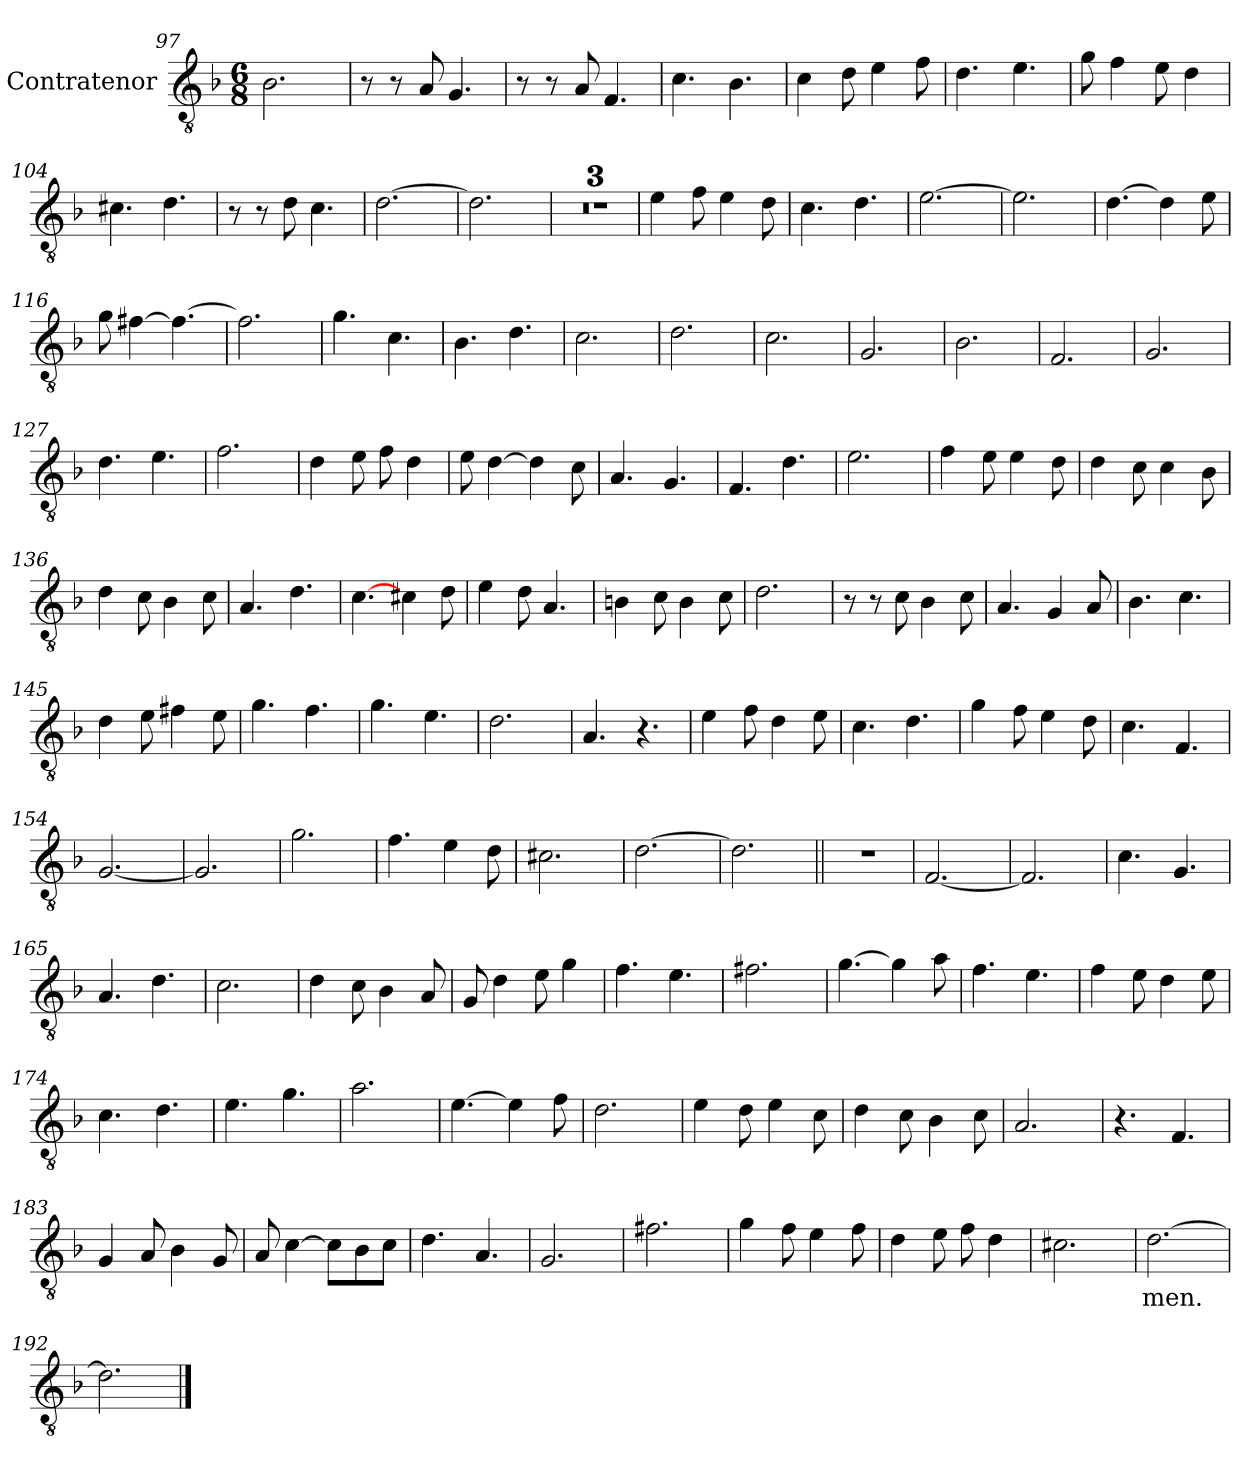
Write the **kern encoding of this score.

**kern	**text
*part1	*part1
*staff1	*staff1
*I"Contratenor	*
*clefGv2	*
*k[b-]	*
*F:	*
*M6/8	*
=97	=97
2.B-\	.
=98	=98
8r	.
8r	.
8A/	.
4.G/	.
=99	=99
8r	.
8r	.
8A/	.
4.F/	.
=100	=100
4.c\	.
4.B-\	.
=101	=101
4c\	.
8d\	.
4e\	.
8f\	.
=102	=102
4.d\	.
4.e\	.
=103	=103
8g\	.
4f\	.
8e\	.
4d\	.
=104	=104
4.c#X\	.
4.d\	.
!!LO:LB:g=z
=105	=105
8r	.
8r	.
8d\	.
4.c\	.
=106	=106
[2.d\	.
=107	=107
2.d\]	.
=108	=108
2.r	.
=109	=109
2.r	.
=110	=110
2.r	.
=111	=111
4e\	.
8f\	.
4e\	.
8d\	.
=112	=112
4.c\	.
4.d\	.
=113	=113
[2.e\	.
=114	=114
2.e\]	.
=115	=115
[4.d\	.
4d\]	.
8e\	.
=116	=116
8g\	.
[4f#X\	.
4.f#\_	.
!!LO:LB:g=z
=117	=117
2.f#\]	.
=118	=118
4.g\	.
4.c\	.
=119	=119
4.B-\	.
4.d\	.
=120	=120
2.c\	.
=121	=121
2.d\	.
=122	=122
2.c\	.
=123	=123
2.G/	.
=124	=124
2.B-\	.
=125	=125
2.F/	.
=126	=126
2.G/	.
=127	=127
4.d\	.
4.e\	.
=128	=128
2.f\	.
=129	=129
4d\	.
8e\	.
8f\	.
4d\	.
!!LO:LB:g=z
=130	=130
8e\	.
[4d\	.
4d\]	.
8c\	.
=131	=131
4.A/	.
4.G/	.
=132	=132
4.F/	.
4.d\	.
=133	=133
2.e\	.
=134	=134
4f\	.
8e\	.
4e\	.
8d\	.
=135	=135
4d\	.
8c\	.
4c\	.
8B-\	.
=136	=136
4d\	.
8c\	.
4B-\	.
8c\	.
=137	=137
4.A/	.
4.d\	.
=138	=138
[4.c\	.
4c#\	.
8d\	.
=139	=139
4e\	.
8d\	.
4.A/	.
=140	=140
4Bn\	.
8c\	.
4B\	.
8c\	.
!!LO:LB:g=z
=141	=141
2.d\	.
=142	=142
8r	.
8r	.
8c\	.
4B-\	.
8c\	.
=143	=143
4.A/	.
4G/	.
8A/	.
=144	=144
4.B-\	.
4.c\	.
=145	=145
4d\	.
8e\	.
4f#X\	.
8e\	.
=146	=146
4.g\	.
4.f\	.
=147	=147
4.g\	.
4.e\	.
=148	=148
2.d\	.
=149	=149
4.A/	.
4.r	.
=150	=150
4e\	.
8f\	.
4d\	.
8e\	.
=151	=151
4.c\	.
4.d\	.
!!LO:LB:g=z
=152	=152
4g\	.
8f\	.
4e\	.
8d\	.
=153	=153
4.c\	.
4.F/	.
=154	=154
[2.G/	.
=155	=155
2.G/]	.
=156	=156
2.g\	.
=157	=157
4.f\	.
4e\	.
8d\	.
=158	=158
2.c#X\	.
=159	=159
[2.d\	.
=160	=160
2.d\]	.
!!LO:PB:g=z
=161||	=161||
!	!LO:LY:b
2.r	A-
=162	=162
[2.F/	.
=163	=163
2.F/]	.
=164	=164
4.c\	.
4.G/	.
=165	=165
4.A/	.
4.d\	.
=166	=166
2.c\	.
=167	=167
4d\	.
8c\	.
4B-\	.
8A/	.
=168	=168
8G/	.
4d\	.
8e\	.
4g\	.
=169	=169
4.f\	.
4.e\	.
=170	=170
2.f#X\	.
!!LO:LB:g=z
=171	=171
[4.g\	.
4g\]	.
8a\	.
=172	=172
4.f\	.
4.e\	.
=173	=173
4f\	.
8e\	.
4d\	.
8e\	.
=174	=174
4.c\	.
4.d\	.
=175	=175
4.e\	.
4.g\	.
=176	=176
2.a\	.
=177	=177
[4.e\	.
4e\]	.
8f\	.
=178	=178
2.d\	.
!!LO:LB:g=z
=179	=179
4e\	.
8d\	.
4e\	.
8c\	.
=180	=180
4d\	.
8c\	.
4B-\	.
8c\	.
=181	=181
2.A/	.
=182	=182
4.r	.
4.F/	.
=183	=183
4G/	.
8A/	.
4B-\	.
8G/	.
=184	=184
8A/	.
[4c\	.
8c\L]	.
8B-\	.
8c\J	.
=185	=185
4.d\	.
4.A/	.
!!LO:LB:g=z
=186	=186
2.G/	.
=187	=187
2.f#X\	.
=188	=188
4g\	.
8f\	.
4e\	.
8f\	.
=189	=189
4d\	.
8e\	.
8f\	.
4d\	.
=190	=190
2.c#X\	.
=191	=191
!	!LO:LY:b
[2.d\	-men.
=192	=192
2.d\]	.
==	==
*-	*-
